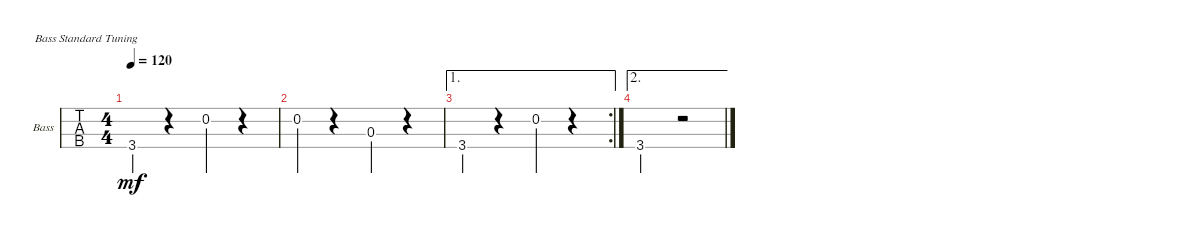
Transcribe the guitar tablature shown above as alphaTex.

\defaultSystemsLayout 4
\bracketExtendMode groupsimilarinstruments
\firstSystemTrackNameOrientation horizontal
\otherSystemsTrackNameOrientation horizontal
\track ("Bass" "Bass") {instrument acousticbass}
\staff {tabs}
\tuning (G2 D2 A1 E1)
\ts (4 4)
\tempo 120
\clef f4
\ks c
3.4.4{dy mf} r.4 0.2.4 r.4 |
0.2.4 r.4 0.3.4 r.4 |
\ae 1
\rc 2
3.4.4 r.4 0.2.4 r.4 |
\ae 2
3.4.2 r.2
